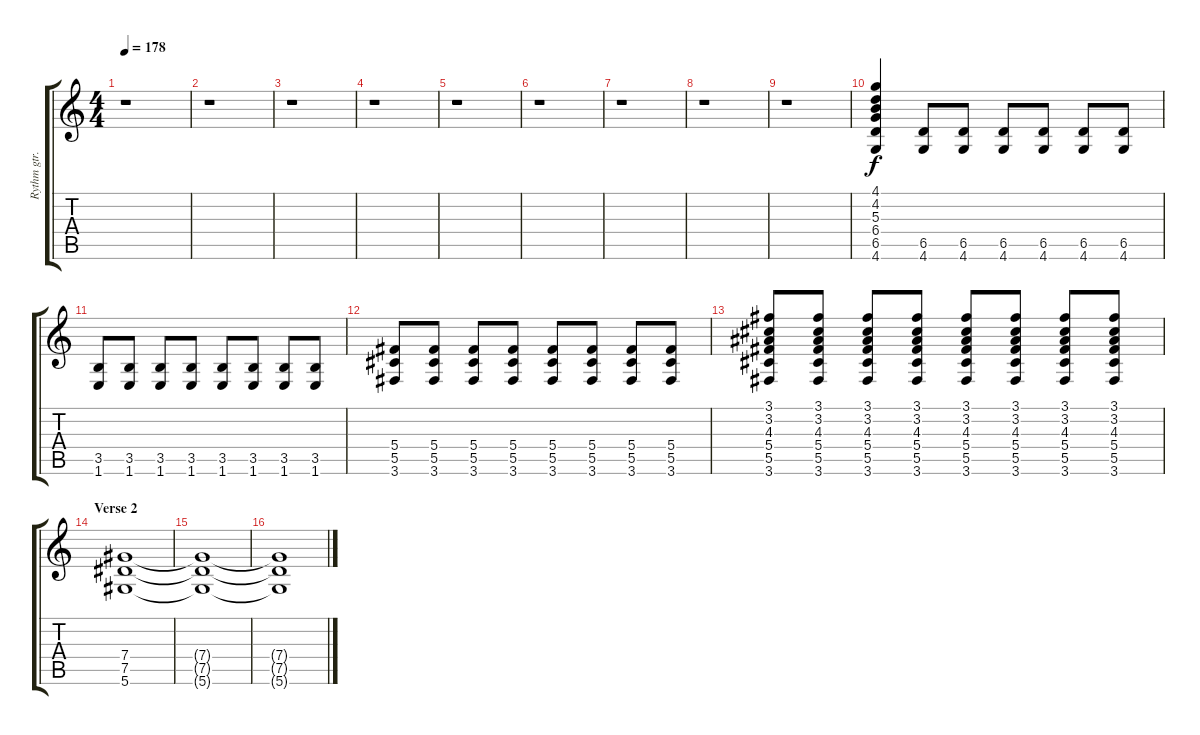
\track ("Rythm gtr." "Rythm gtr.") {instrument distortionguitar}
\staff {score tabs}
\tuning (Eb4 Bb3 Gb3 Db3 Ab2 Eb2) {hide}
\ts (4 4)
\tempo 178
\clef g2
\ks c
r.1{dy f} |
r.1{volume 13} |
r.1 |
r.1 |
r.1 |
r.1 |
r.1 |
r.1 |
r.1 |
(4.1 4.2 5.3 6.4 6.5 4.6).4 (6.5 4.6).8 (6.5 4.6).8 (6.5 4.6).8 (6.5 4.6).8 (6.5 4.6).8 (6.5 4.6).8 |
(3.5 1.6).8 (3.5 1.6).8 (3.5 1.6).8 (3.5 1.6).8 (3.5 1.6).8 (3.5 1.6).8 (3.5 1.6).8 (3.5 1.6).8 |
(5.4 5.5 3.6).8 (5.4 5.5 3.6).8 (5.4 5.5 3.6).8 (5.4 5.5 3.6).8 (5.4 5.5 3.6).8 (5.4 5.5 3.6).8 (5.4 5.5 3.6).8 (5.4 5.5 3.6).8 |
(3.1 3.2 4.3 5.4 5.5 3.6).8 (3.1 3.2 4.3 5.4 5.5 3.6).8 (3.1 3.2 4.3 5.4 5.5 3.6).8 (3.1 3.2 4.3 5.4 5.5 3.6).8 (3.1 3.2 4.3 5.4 5.5 3.6).8 (3.1 3.2 4.3 5.4 5.5 3.6).8 (3.1 3.2 4.3 5.4 5.5 3.6).8 (3.1 3.2 4.3 5.4 5.5 3.6).8 |
\section ("" "Verse 2")
(7.4 7.5 5.6).1{volume 0} |
(7.4{t} 7.5{t} 5.6{t}).1 |
(7.4{t} 7.5{t} 5.6{t}).1
